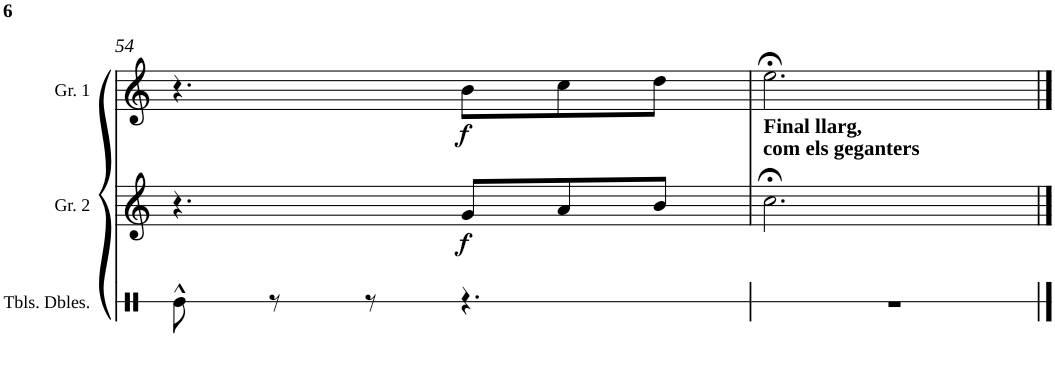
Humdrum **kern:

**kern	**kern	**dynam	**kern	**dynam
*part3	*part2	*part2	*part1	*part1
*staff3	*staff2	*staff2	*staff1	*staff1
*I"Timbals dels Diables	*I"Gralla 2	*	*I"Gralla 1	*
*I'Tbls. Dbles.	*I'Gr. 2	*	*I'Gr. 1	*
!!LO:PB:g=z
*clefX	*clefG2	*	*clefG2	*
*k[]	*k[]	*	*k[]	*
*M6/8	*M6/8	*	*M6/8	*
=54	=54	=54	=54	=54
8Re^^\	4.r	.	4.r	.
8r	.	.	.	.
8r	.	.	.	.
!	!	!LO:DY:b	!	!LO:DY:b
4.r	8g/L	f	8b\L	f
.	8a/	.	8cc\	.
.	8b/J	.	8dd\J	.
=55	=55	=55	=55	=55
!	!	!	!LO:TX:b:B:t=Final llarg,	!
!	!	!	!LO:TX:b:t=com els geganters	!
2.r	2.cc;<\	.	2.ee;<\	.
==	==	==	==	==
*-	*-	*-	*-	*-
